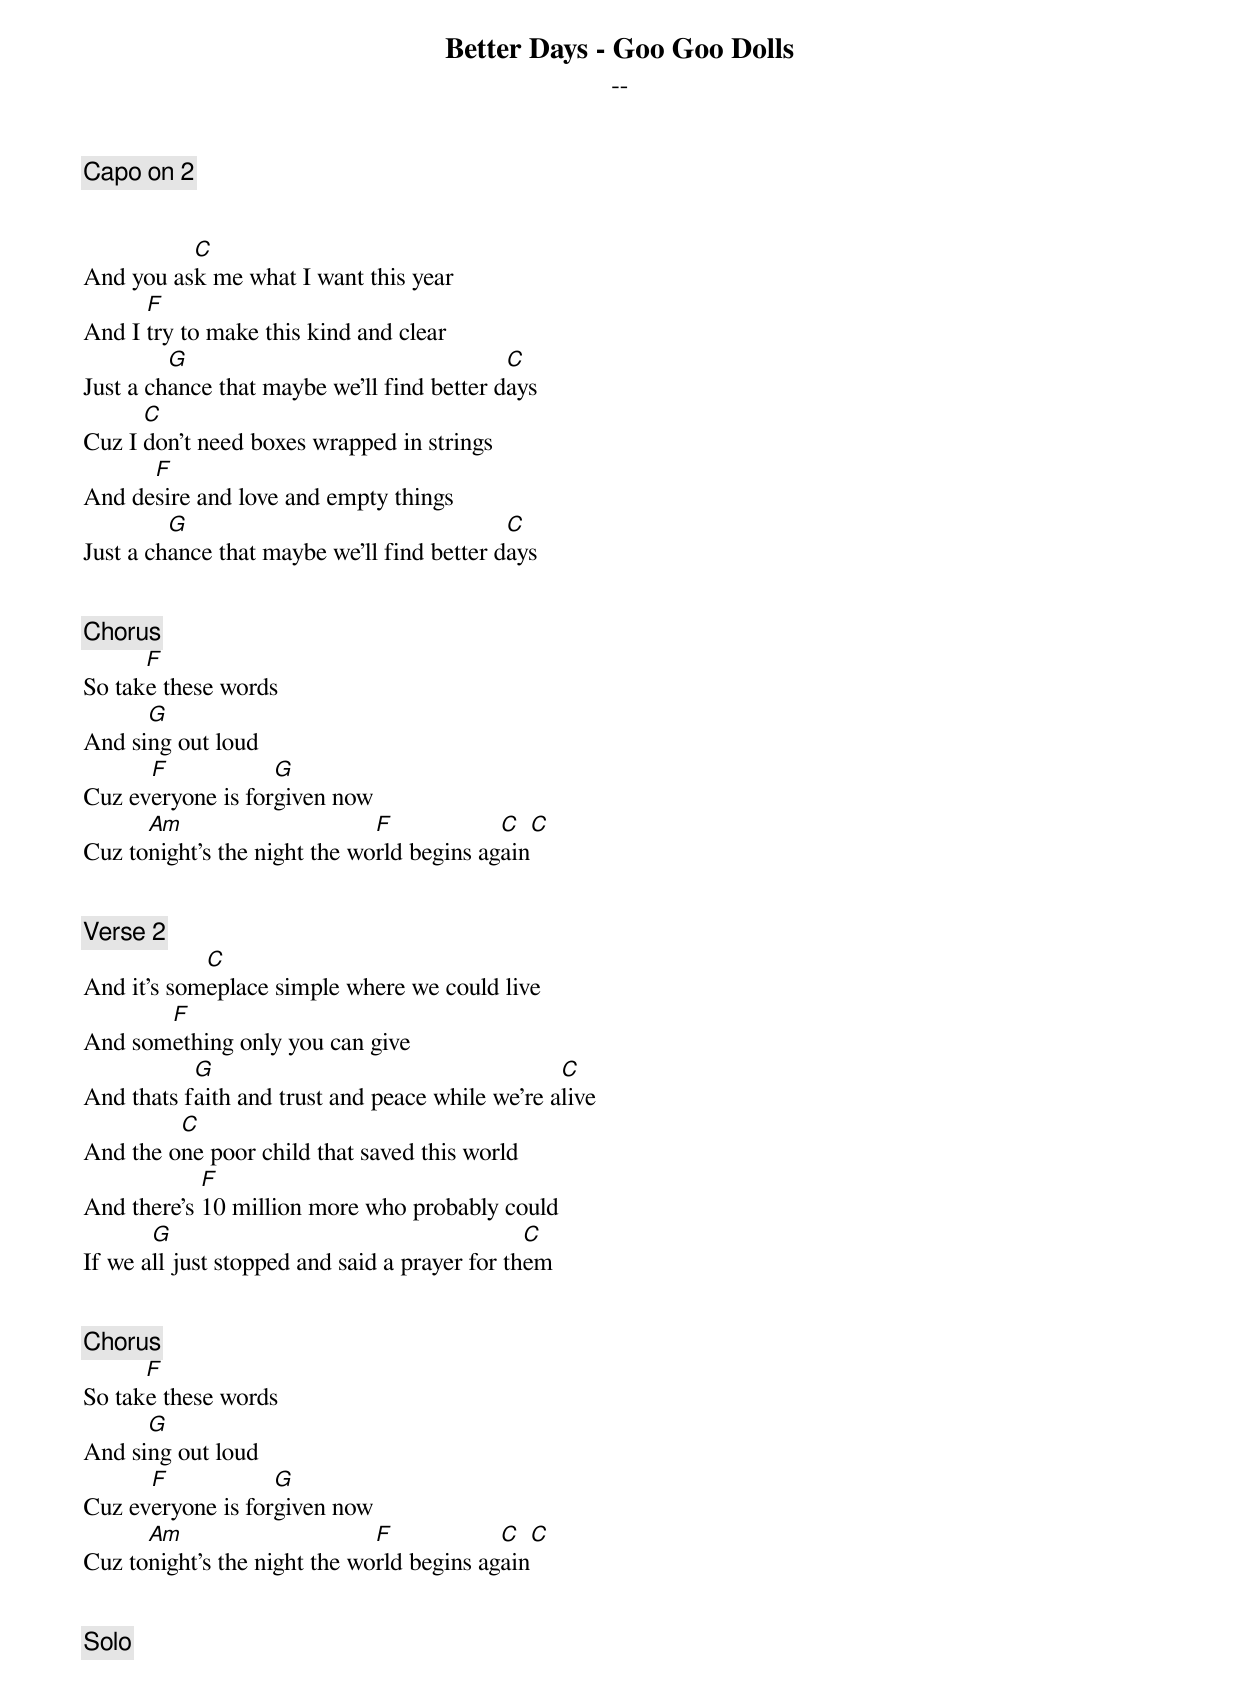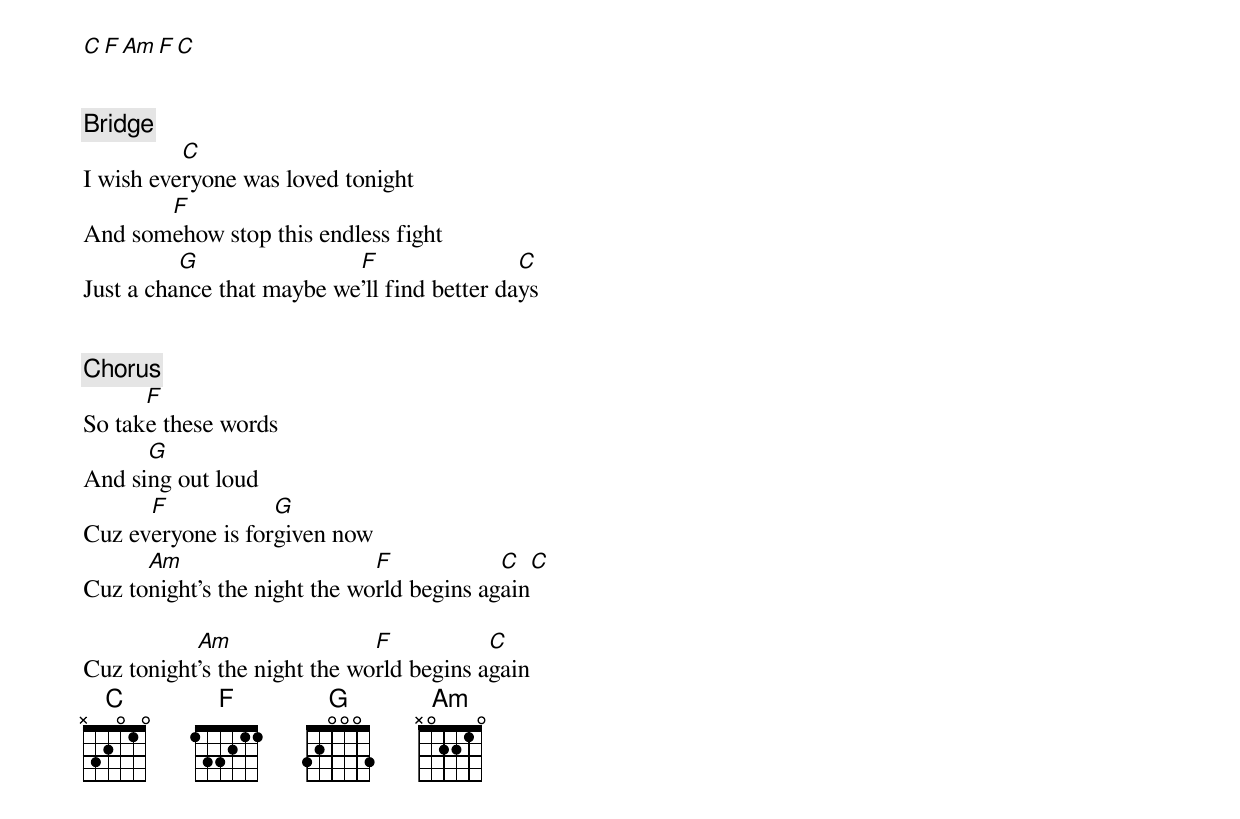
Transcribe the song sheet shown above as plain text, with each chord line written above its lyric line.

Better Days - Goo Goo Dolls
--

Capo on 2


          C
And you ask me what I want this year
      F
And I try to make this kind and clear
         G                                  C
Just a chance that maybe we'll find better days
      C
Cuz I don't need boxes wrapped in strings
      F
And desire and love and empty things
         G                                  C
Just a chance that maybe we'll find better days


[Chorus]
      F
So take these words
      G
And sing out loud
      F            G
Cuz everyone is forgiven now
      Am                      F            C           C
Cuz tonight's the night the world begins again


[Verse 2]
            C
And it's someplace simple where we could live
       F
And something only you can give
           G                                     C
And thats faith and trust and peace while we're alive
         C
And the one poor child that saved this world
            F
And there's 10 million more who probably could
       G                                       C
If we all just stopped and said a prayer for them


[Chorus]
      F
So take these words
      G
And sing out loud
      F            G
Cuz everyone is forgiven now
      Am                      F            C           C
Cuz tonight's the night the world begins again


[Solo]
C    F    Am   F   C


[Bridge]
          C
I wish everyone was loved tonight
       F
And somehow stop this endless fight
          G                F                 C
Just a chance that maybe we'll find better days


[Chorus]
      F
So take these words
      G
And sing out loud
      F            G
Cuz everyone is forgiven now
      Am                      F            C           C
Cuz tonight's the night the world begins again

           Am                 F           C
Cuz tonight's the night the world begins again
